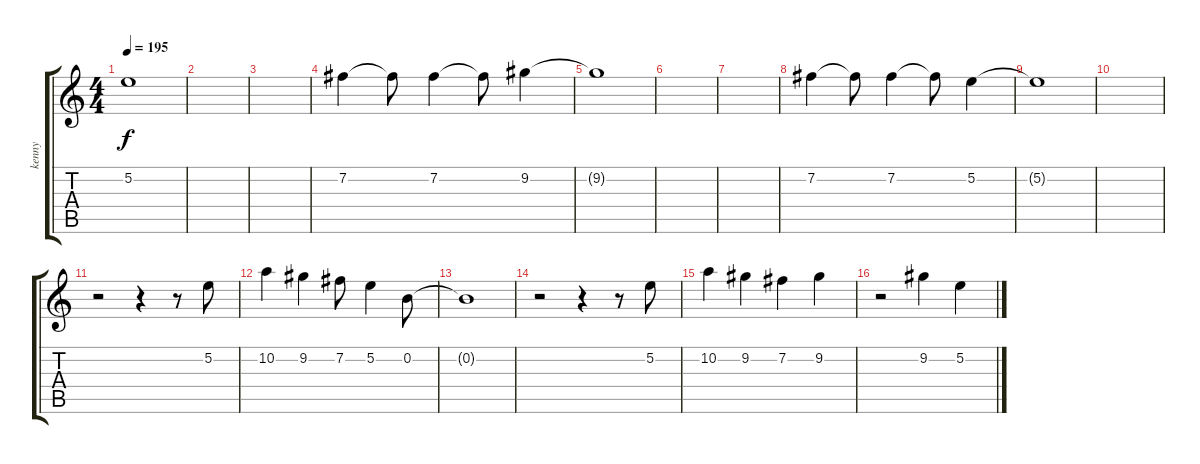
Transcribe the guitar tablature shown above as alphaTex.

\track ("kenny" "kenny") {instrument electricguitarjazz}
\staff {score tabs}
\tuning (E4 B3 G3 D3 A2 E2) {hide}
\ts (4 4)
\tempo 195
\clef g2
\ks c
5.2{t}.1{dy f} |
|
|
7.2.4 7.2{t}.8 7.2.4 7.2{t}.8 9.2.4 |
9.2{t}.1 |
|
|
7.2.4 7.2{t}.8 7.2.4 7.2{t}.8 5.2.4 |
5.2{t}.1 |
|
r.2 r.4 r.8 5.2.8 |
10.2.4 9.2.4 7.2.8 5.2.4 0.2.8 |
0.2{t}.1 |
r.2 r.4 r.8 5.2.8 |
10.2.4 9.2.4 7.2.4 9.2.4 |
r.2 9.2.4 5.2.4
